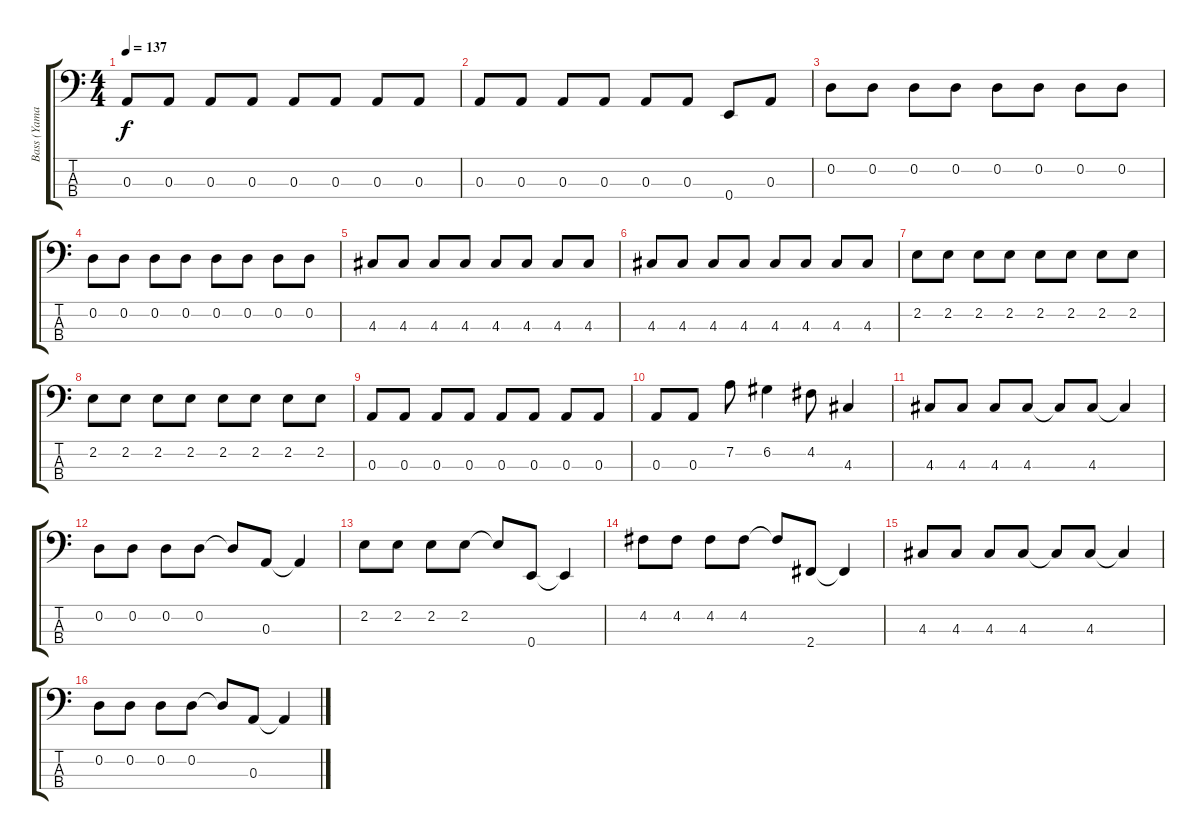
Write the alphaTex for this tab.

\track ("Bass (Yamada)" "Bass (Yama") {instrument electricbasspick}
\staff {score tabs}
\tuning (G2 D2 A1 E1) {hide}
\ts (4 4)
\tempo 137
\clef f4
\ks c
0.3.8{dy f} 0.3.8 0.3.8 0.3.8 0.3.8 0.3.8 0.3.8 0.3.8 |
0.3.8 0.3.8 0.3.8 0.3.8 0.3.8 0.3.8 0.4.8 0.3.8 |
0.2.8 0.2.8 0.2.8 0.2.8 0.2.8 0.2.8 0.2.8 0.2.8 |
0.2.8 0.2.8 0.2.8 0.2.8 0.2.8 0.2.8 0.2.8 0.2.8 |
4.3.8 4.3.8 4.3.8 4.3.8 4.3.8 4.3.8 4.3.8 4.3.8 |
4.3.8 4.3.8 4.3.8 4.3.8 4.3.8 4.3.8 4.3.8 4.3.8 |
2.2.8 2.2.8 2.2.8 2.2.8 2.2.8 2.2.8 2.2.8 2.2.8 |
2.2.8 2.2.8 2.2.8 2.2.8 2.2.8 2.2.8 2.2.8 2.2.8 |
0.3.8 0.3.8 0.3.8 0.3.8 0.3.8 0.3.8 0.3.8 0.3.8 |
0.3.8 0.3.8 7.2.8 6.2.4 4.2.8 4.3.4 |
4.3.8 4.3.8 4.3.8 4.3.8 4.3{t}.8 4.3.8 4.3{t}.4 |
0.2.8 0.2.8 0.2.8 0.2.8 0.2{t}.8 0.3.8 0.3{t}.4 |
2.2.8 2.2.8 2.2.8 2.2.8 2.2{t}.8 0.4.8 0.4{t}.4 |
4.2.8 4.2.8 4.2.8 4.2.8 4.2{t}.8 2.4.8 2.4{t}.4 |
4.3.8 4.3.8 4.3.8 4.3.8 4.3{t}.8 4.3.8 4.3{t}.4 |
0.2.8 0.2.8 0.2.8 0.2.8 0.2{t}.8 0.3.8 0.3{t}.4
